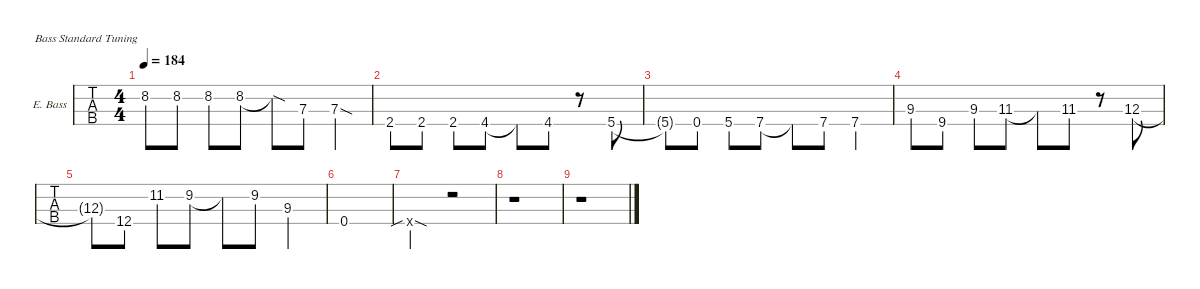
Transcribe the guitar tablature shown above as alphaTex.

\defaultSystemsLayout 4
\hideDynamics
\bracketExtendMode nobrackets
\firstSystemTrackNameOrientation horizontal
\track ("Ele. Bass" "E. Bass") {defaultSystemsLayout 4 instrument electricbassfinger}
\staff {tabs}
\tuning (G2 D2 A1 E1)
\ts (4 4)
\tempo 184
\clef f4
\ks e
8.2{acc #}.8{dy f} 8.2{acc #}.8 8.2{acc #}.8 8.2{acc #}.8 8.2{sod t acc #}.8 7.3{acc forcenatural}.8 7.3{sod acc forcenatural}.4 |
2.4{acc #}.8 2.4{acc #}.8 2.4{acc #}.8 4.4{acc #}.8 4.4{t acc #}.8 4.4{acc #}.8 r.8 5.4{acc forcenatural}.8 |
5.4{t acc forcenatural}.8 0.4{acc forcenatural}.8 5.4{acc forcenatural}.8 7.4{acc forcenatural}.8 7.4{t acc forcenatural}.8 7.4{acc forcenatural}.8 7.4{acc forcenatural}.4 |
9.3{acc #}.8 9.4{acc #}.8 9.3{acc #}.8 11.3{acc #}.8 11.3{t acc #}.8 11.3{acc #}.8 r.8 12.3{acc forcenatural}.8 |
12.3{t acc forcenatural}.8 12.4{acc forcenatural}.8 11.2{acc #}.8 9.2{acc forcenatural}.8 9.2{t acc forcenatural}.8 9.2{acc forcenatural}.8 9.3{acc #}.4 |
0.4{acc forcenatural}.1 |
12.4{sib sod x acc forcenatural}.2 r.2 |
r.1 |
r.1
